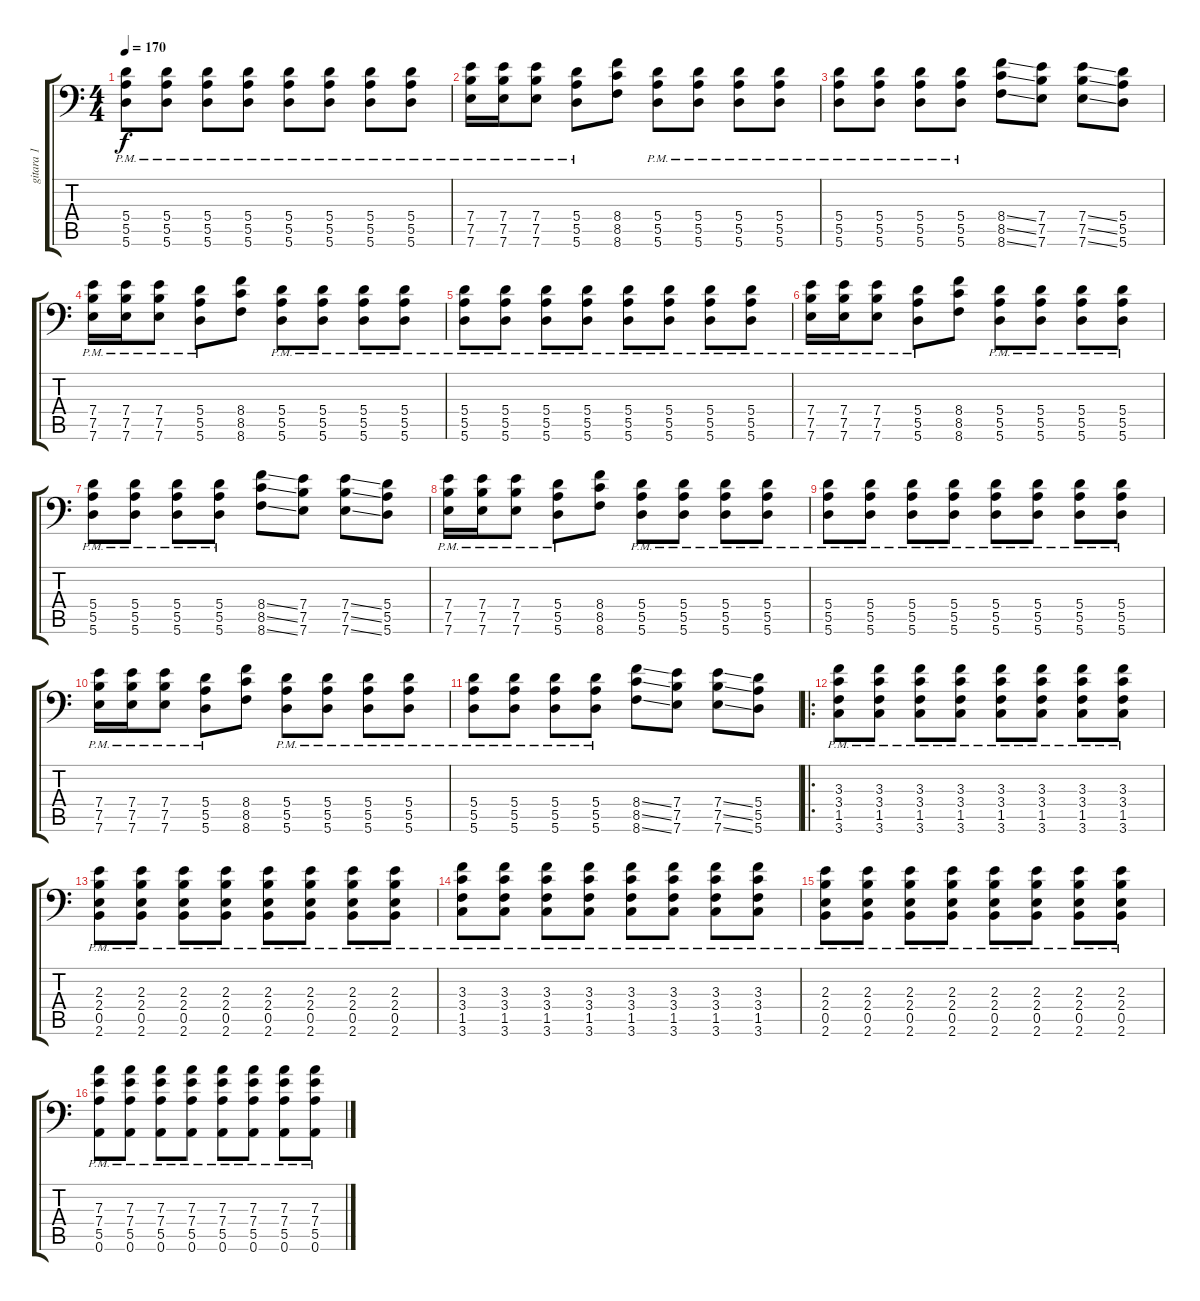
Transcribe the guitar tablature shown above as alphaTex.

\track ("gitara 1" "gitara 1") {instrument distortionguitar}
\staff {score tabs}
\tuning (B3 Gb3 D3 A2 E2 A1) {hide}
\ts (4 4)
\tempo 170
\clef f4
\ks c
(5.4{pm} 5.5{pm} 5.6{pm}).8{dy f} (5.4{pm} 5.5{pm} 5.6{pm}).8 (5.4{pm} 5.5{pm} 5.6{pm}).8 (5.4{pm} 5.5{pm} 5.6{pm}).8 (5.4{pm} 5.5{pm} 5.6{pm}).8 (5.4{pm} 5.5{pm} 5.6{pm}).8 (5.4{pm} 5.5{pm} 5.6{pm}).8 (5.4{pm} 5.5{pm} 5.6{pm}).8 |
(7.4{pm} 7.5{pm} 7.6{pm}).16 (7.4{pm} 7.5{pm} 7.6{pm}).16 (7.4{pm} 7.5{pm} 7.6{pm}).8 (5.4{pm} 5.5{pm} 5.6{pm}).8 (8.4 8.5 8.6).8 (5.4{pm} 5.5{pm} 5.6{pm}).8 (5.4{pm} 5.5{pm} 5.6{pm}).8 (5.4{pm} 5.5{pm} 5.6{pm}).8 (5.4{pm} 5.5{pm} 5.6{pm}).8 |
(5.4{pm} 5.5{pm} 5.6{pm}).8 (5.4{pm} 5.5{pm} 5.6{pm}).8 (5.4{pm} 5.5{pm} 5.6{pm}).8 (5.4{pm} 5.5{pm} 5.6{pm}).8 (8.4{ss} 8.5{ss} 8.6{ss}).8 (7.4 7.5 7.6).8 (7.4{ss} 7.5{ss} 7.6{ss}).8 (5.4 5.5 5.6).8 |
(7.4{pm} 7.5{pm} 7.6{pm}).16 (7.4{pm} 7.5{pm} 7.6{pm}).16 (7.4{pm} 7.5{pm} 7.6{pm}).8 (5.4{pm} 5.5{pm} 5.6{pm}).8 (8.4 8.5 8.6).8 (5.4{pm} 5.5{pm} 5.6{pm}).8 (5.4{pm} 5.5{pm} 5.6{pm}).8 (5.4{pm} 5.5{pm} 5.6{pm}).8 (5.4{pm} 5.5{pm} 5.6{pm}).8 |
(5.4{pm} 5.5{pm} 5.6{pm}).8 (5.4{pm} 5.5{pm} 5.6{pm}).8 (5.4{pm} 5.5{pm} 5.6{pm}).8 (5.4{pm} 5.5{pm} 5.6{pm}).8 (5.4{pm} 5.5{pm} 5.6{pm}).8 (5.4{pm} 5.5{pm} 5.6{pm}).8 (5.4{pm} 5.5{pm} 5.6{pm}).8 (5.4{pm} 5.5{pm} 5.6{pm}).8 |
(7.4{pm} 7.5{pm} 7.6{pm}).16 (7.4{pm} 7.5{pm} 7.6{pm}).16 (7.4{pm} 7.5{pm} 7.6{pm}).8 (5.4{pm} 5.5{pm} 5.6{pm}).8 (8.4 8.5 8.6).8 (5.4{pm} 5.5{pm} 5.6{pm}).8 (5.4{pm} 5.5{pm} 5.6{pm}).8 (5.4{pm} 5.5{pm} 5.6{pm}).8 (5.4{pm} 5.5{pm} 5.6{pm}).8 |
(5.4{pm} 5.5{pm} 5.6{pm}).8 (5.4{pm} 5.5{pm} 5.6{pm}).8 (5.4{pm} 5.5{pm} 5.6{pm}).8 (5.4{pm} 5.5{pm} 5.6{pm}).8 (8.4{ss} 8.5{ss} 8.6{ss}).8 (7.4 7.5 7.6).8 (7.4{ss} 7.5{ss} 7.6{ss}).8 (5.4 5.5 5.6).8 |
(7.4{pm} 7.5{pm} 7.6{pm}).16 (7.4{pm} 7.5{pm} 7.6{pm}).16 (7.4{pm} 7.5{pm} 7.6{pm}).8 (5.4{pm} 5.5{pm} 5.6{pm}).8 (8.4 8.5 8.6).8 (5.4{pm} 5.5{pm} 5.6{pm}).8 (5.4{pm} 5.5{pm} 5.6{pm}).8 (5.4{pm} 5.5{pm} 5.6{pm}).8 (5.4{pm} 5.5{pm} 5.6{pm}).8 |
(5.4{pm} 5.5{pm} 5.6{pm}).8 (5.4{pm} 5.5{pm} 5.6{pm}).8 (5.4{pm} 5.5{pm} 5.6{pm}).8 (5.4{pm} 5.5{pm} 5.6{pm}).8 (5.4{pm} 5.5{pm} 5.6{pm}).8 (5.4{pm} 5.5{pm} 5.6{pm}).8 (5.4{pm} 5.5{pm} 5.6{pm}).8 (5.4{pm} 5.5{pm} 5.6{pm}).8 |
(7.4{pm} 7.5{pm} 7.6{pm}).16 (7.4{pm} 7.5{pm} 7.6{pm}).16 (7.4{pm} 7.5{pm} 7.6{pm}).8 (5.4{pm} 5.5{pm} 5.6{pm}).8 (8.4 8.5 8.6).8 (5.4{pm} 5.5{pm} 5.6{pm}).8 (5.4{pm} 5.5{pm} 5.6{pm}).8 (5.4{pm} 5.5{pm} 5.6{pm}).8 (5.4{pm} 5.5{pm} 5.6{pm}).8 |
(5.4{pm} 5.5{pm} 5.6{pm}).8 (5.4{pm} 5.5{pm} 5.6{pm}).8 (5.4{pm} 5.5{pm} 5.6{pm}).8 (5.4{pm} 5.5{pm} 5.6{pm}).8 (8.4{ss} 8.5{ss} 8.6{ss}).8 (7.4 7.5 7.6).8 (7.4{ss} 7.5{ss} 7.6{ss}).8 (5.4 5.5 5.6).8 |
\ro
(3.3{pm} 3.4{pm} 1.5{pm} 3.6{pm}).8 (3.3{pm} 3.4{pm} 1.5{pm} 3.6{pm}).8 (3.3{pm} 3.4{pm} 1.5{pm} 3.6{pm}).8 (3.3{pm} 3.4{pm} 1.5{pm} 3.6{pm}).8 (3.3{pm} 3.4{pm} 1.5{pm} 3.6{pm}).8 (3.3{pm} 3.4{pm} 1.5{pm} 3.6{pm}).8 (3.3{pm} 3.4{pm} 1.5{pm} 3.6{pm}).8 (3.3{pm} 3.4{pm} 1.5{pm} 3.6{pm}).8 |
(2.3{pm} 2.4{pm} 0.5{pm} 2.6{pm}).8 (2.3{pm} 2.4{pm} 0.5{pm} 2.6{pm}).8 (2.3{pm} 2.4{pm} 0.5{pm} 2.6{pm}).8 (2.3{pm} 2.4{pm} 0.5{pm} 2.6{pm}).8 (2.3{pm} 2.4{pm} 0.5{pm} 2.6{pm}).8 (2.3{pm} 2.4{pm} 0.5{pm} 2.6{pm}).8 (2.3{pm} 2.4{pm} 0.5{pm} 2.6{pm}).8 (2.3{pm} 2.4{pm} 0.5{pm} 2.6{pm}).8 |
(3.3{pm} 3.4{pm} 1.5{pm} 3.6{pm}).8 (3.3{pm} 3.4{pm} 1.5{pm} 3.6{pm}).8 (3.3{pm} 3.4{pm} 1.5{pm} 3.6{pm}).8 (3.3{pm} 3.4{pm} 1.5{pm} 3.6{pm}).8 (3.3{pm} 3.4{pm} 1.5{pm} 3.6{pm}).8 (3.3{pm} 3.4{pm} 1.5{pm} 3.6{pm}).8 (3.3{pm} 3.4{pm} 1.5{pm} 3.6{pm}).8 (3.3{pm} 3.4{pm} 1.5{pm} 3.6{pm}).8 |
(2.3{pm} 2.4{pm} 0.5{pm} 2.6{pm}).8 (2.3{pm} 2.4{pm} 0.5{pm} 2.6{pm}).8 (2.3{pm} 2.4{pm} 0.5{pm} 2.6{pm}).8 (2.3{pm} 2.4{pm} 0.5{pm} 2.6{pm}).8 (2.3{pm} 2.4{pm} 0.5{pm} 2.6{pm}).8 (2.3{pm} 2.4{pm} 0.5{pm} 2.6{pm}).8 (2.3{pm} 2.4{pm} 0.5{pm} 2.6{pm}).8 (2.3{pm} 2.4{pm} 0.5{pm} 2.6{pm}).8 |
(7.3{pm} 7.4{pm} 5.5{pm} 0.6{pm}).8 (7.3{pm} 7.4{pm} 5.5{pm} 0.6{pm}).8 (7.3{pm} 7.4{pm} 5.5{pm} 0.6{pm}).8 (7.3{pm} 7.4{pm} 5.5{pm} 0.6{pm}).8 (7.3{pm} 7.4{pm} 5.5{pm} 0.6{pm}).8 (7.3{pm} 7.4{pm} 5.5{pm} 0.6{pm}).8 (7.3{pm} 7.4{pm} 5.5{pm} 0.6{pm}).8 (7.3{pm} 7.4{pm} 5.5{pm} 0.6{pm}).8
